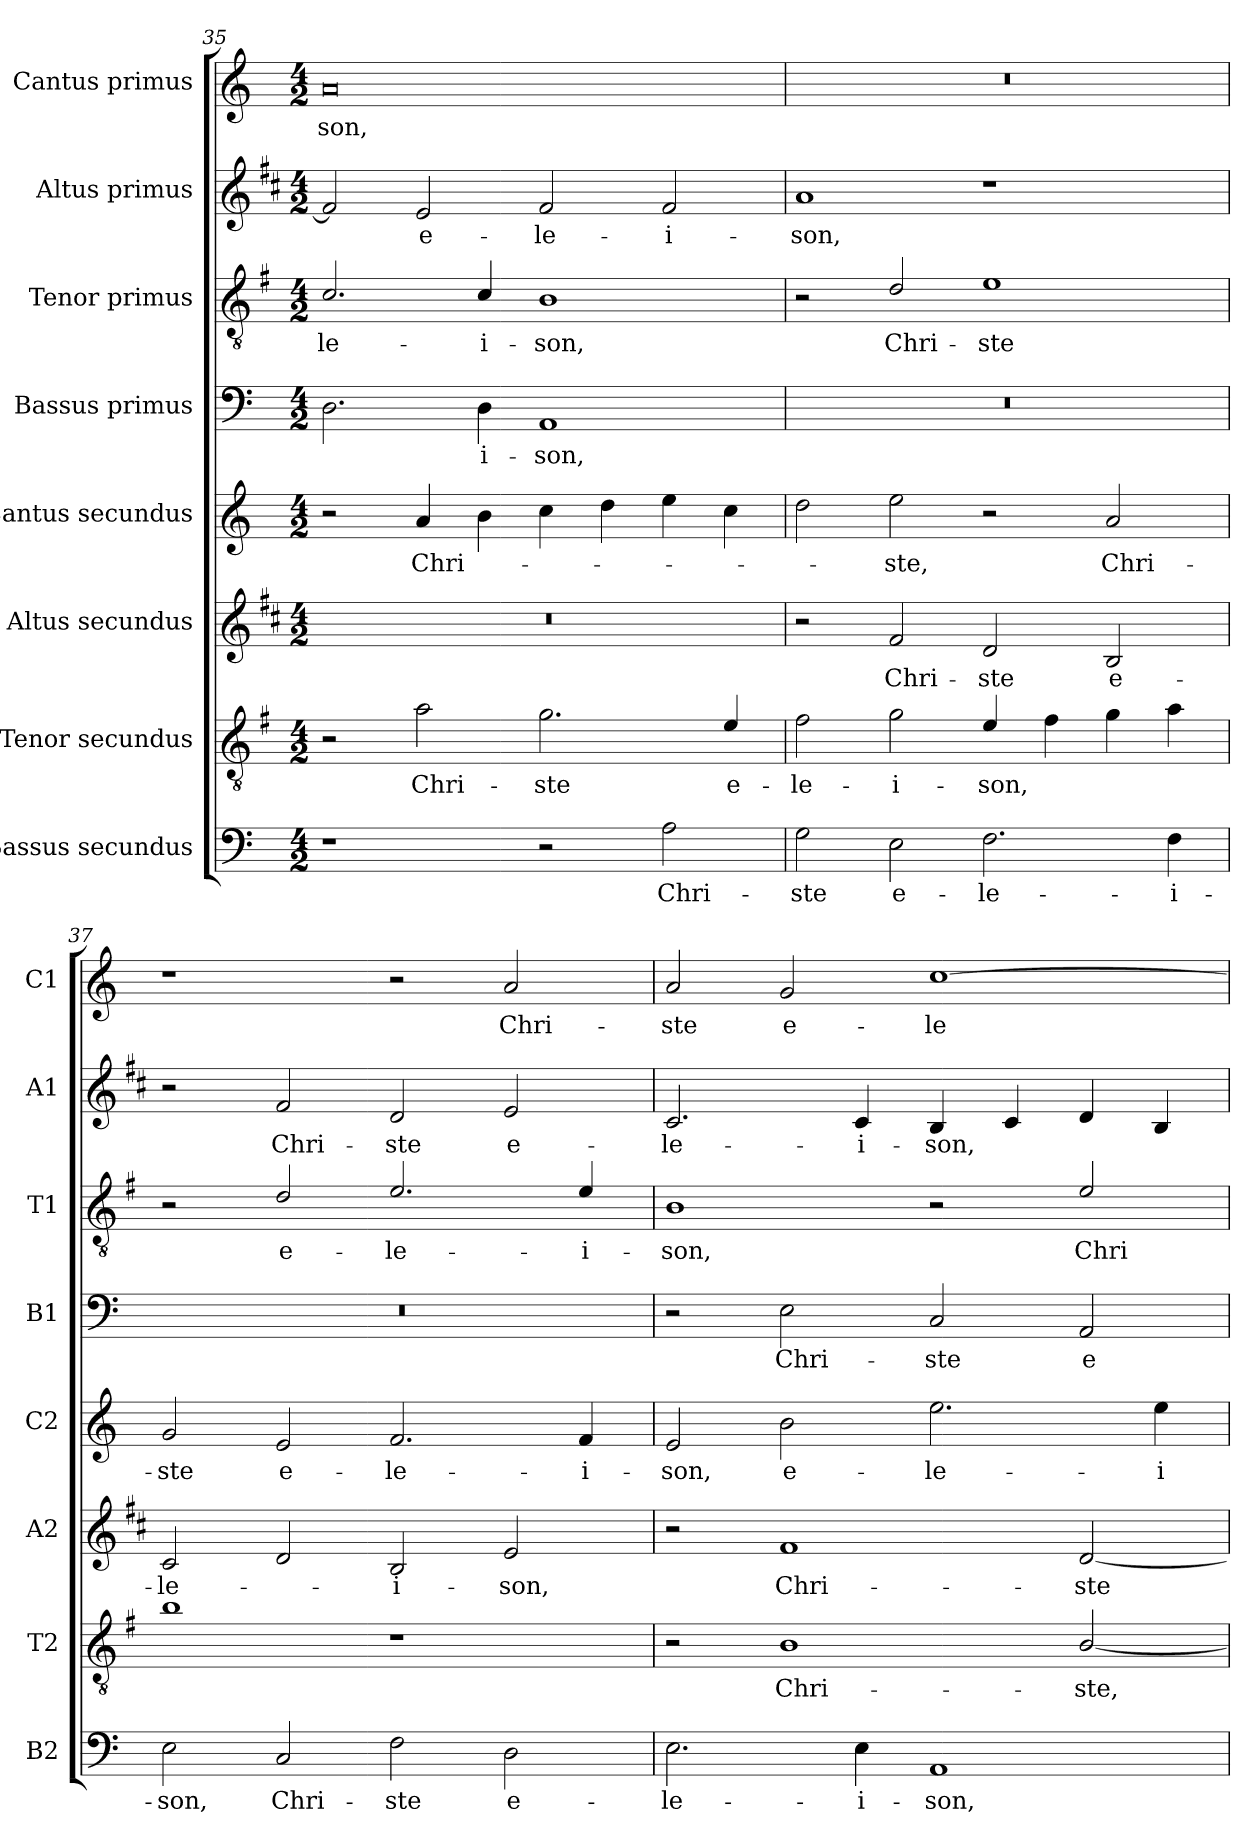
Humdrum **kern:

**kern	**text	**kern	**text	**kern	**text	**kern	**text	**kern	**text	**kern	**text	**kern	**text	**kern	**text
*part8	*part8	*part7	*part7	*part6	*part6	*part5	*part5	*part4	*part4	*part3	*part3	*part2	*part2	*part1	*part1
*staff8	*staff8	*staff7	*staff7	*staff6	*staff6	*staff5	*staff5	*staff4	*staff4	*staff3	*staff3	*staff2	*staff2	*staff1	*staff1
*I"Bassus secundus	*	*I"Tenor secundus	*	*I"Altus secundus	*	*I"Cantus secundus	*	*I"Bassus primus	*	*I"Tenor primus	*	*I"Altus primus	*	*I"Cantus primus	*
*I'B2	*	*I'T2	*	*I'A2	*	*I'C2	*	*I'B1	*	*I'T1	*	*I'A1	*	*I'C1	*
!!LO:LB:g=z
*clefF4	*	*clefGv2	*	*clefG2	*	*clefG2	*	*clefF4	*	*clefGv2	*	*clefG2	*	*clefG2	*
*	*	*ITrd4c7	*	*ITrd1c2	*	*	*	*	*	*ITrd4c7	*	*ITrd1c2	*	*	*
*k[]	*	*k[]	*	*k[]	*	*k[]	*	*k[]	*	*k[]	*	*k[]	*	*k[]	*
*C:	*	*C:	*	*C:	*	*C:	*	*C:	*	*C:	*	*C:	*	*C:	*
*M4/2	*	*M4/2	*	*M4/2	*	*M4/2	*	*M4/2	*	*M4/2	*	*M4/2	*	*M4/2	*
=35	=35	=35	=35	=35	=35	=35	=35	=35	=35	=35	=35	=35	=35	=35	=35
!	!	!	!	!	!	!	!	!	!	!	!LO:LY:b	!	!	!	!LO:LY:b
1r	.	2r	.	0r	.	2r	.	2.D\	.	2.F/	-le-	2e/]	.	0a	-son,
!	!	!	!LO:LY:b	!	!	!	!LO:LY:b	!	!	!	!	!	!LO:LY:b	!	!
.	.	2d\	Chri-	.	.	4a/	Chri-	.	.	.	.	2d/	e-	.	.
!	!	!	!	!	!	!	!	!	!LO:LY:b	!	!LO:LY:b	!	!	!	!
.	.	.	.	.	.	4b\	.	4D\	-i-	4F/	-i-	.	.	.	.
!	!	!	!LO:LY:b	!	!	!	!	!	!LO:LY:b	!	!LO:LY:b	!	!LO:LY:b	!	!
2r	.	2.c\	-ste	.	.	4cc\	.	1AA	-son,	1E	-son,	2e/	-le-	.	.
.	.	.	.	.	.	4dd\	.	.	.	.	.	.	.	.	.
!	!LO:LY:b	!	!	!	!	!	!	!	!	!	!	!	!LO:LY:b	!	!
2A\	Chri-	.	.	.	.	4ee\	.	.	.	.	.	2e/	-i-	.	.
!	!	!	!LO:LY:b	!	!	!	!	!	!	!	!	!	!	!	!
.	.	4A/	e-	.	.	4cc\	.	.	.	.	.	.	.	.	.
=36	=36	=36	=36	=36	=36	=36	=36	=36	=36	=36	=36	=36	=36	=36	=36
!	!LO:LY:b	!	!LO:LY:b	!	!	!	!	!	!	!	!	!	!LO:LY:b	!	!
2G\	-ste	2B\	-le-	2r	.	2dd\	.	0r	.	2r	.	1g	-son,	0r	.
!	!LO:LY:b	!	!LO:LY:b	!	!LO:LY:b	!	!LO:LY:b	!	!	!	!LO:LY:b	!	!	!	!
2E\	e-	2c\	-i-	2e/	Chri-	2ee\	-ste,	.	.	2G/	Chri-	.	.	.	.
!	!LO:LY:b	!	!LO:LY:b	!	!LO:LY:b	!	!	!	!	!	!LO:LY:b	!	!	!	!
2.F\	-le-	4A/	-son,	2c/	-ste	2r	.	.	.	1A	-ste	1r	.	.	.
.	.	4B\	.	.	.	.	.	.	.	.	.	.	.	.	.
!	!	!	!	!	!LO:LY:b	!	!LO:LY:b	!	!	!	!	!	!	!	!
.	.	4c\	.	2A/	e-	2a/	Chri-	.	.	.	.	.	.	.	.
!	!LO:LY:b	!	!	!	!	!	!	!	!	!	!	!	!	!	!
4F\	-i-	4d\	.	.	.	.	.	.	.	.	.	.	.	.	.
=37	=37	=37	=37	=37	=37	=37	=37	=37	=37	=37	=37	=37	=37	=37	=37
!	!LO:LY:b	!	!	!	!LO:LY:b	!	!LO:LY:b	!	!	!	!	!	!	!	!
2E\	-son,	1e	.	2B/	-le-	2g/	-ste	0r	.	2r	.	2r	.	1r	.
!	!LO:LY:b	!	!	!	!	!	!LO:LY:b	!	!	!	!LO:LY:b	!	!LO:LY:b	!	!
2C/	Chri-	.	.	2c/	.	2e/	e-	.	.	2G/	e-	2e/	Chri-	.	.
!	!LO:LY:b	!	!	!	!LO:LY:b	!	!LO:LY:b	!	!	!	!LO:LY:b	!	!LO:LY:b	!	!
2F\	-ste	1r	.	2A/	-i-	2.f/	-le-	.	.	2.A/	-le-	2c/	-ste	2r	.
!	!LO:LY:b	!	!	!	!LO:LY:b	!	!	!	!	!	!	!	!LO:LY:b	!	!LO:LY:b
2D\	e-	.	.	2d/	-son,	.	.	.	.	.	.	2d/	e-	2a/	Chri-
!	!	!	!	!	!	!	!LO:LY:b	!	!	!	!LO:LY:b	!	!	!	!
.	.	.	.	.	.	4f/	-i-	.	.	4A/	-i-	.	.	.	.
=38	=38	=38	=38	=38	=38	=38	=38	=38	=38	=38	=38	=38	=38	=38	=38
!	!LO:LY:b	!	!	!	!	!	!LO:LY:b	!	!	!	!LO:LY:b	!	!LO:LY:b	!	!LO:LY:b
2.E\	-le-	2r	.	2r	.	2e/	-son,	2r	.	1E	-son,	2.B/	-le-	2a/	-ste
!	!	!	!LO:LY:b	!	!LO:LY:b	!	!LO:LY:b	!	!LO:LY:b	!	!	!	!	!	!LO:LY:b
.	.	1E	Chri-	1e	Chri-	2b\	e-	2E\	Chri-	.	.	.	.	2g/	e-
!	!LO:LY:b	!	!	!	!	!	!	!	!	!	!	!	!LO:LY:b	!	!
4E\	-i-	.	.	.	.	.	.	.	.	.	.	4B/	-i-	.	.
!	!LO:LY:b	!	!	!	!	!	!LO:LY:b	!	!LO:LY:b	!	!	!	!LO:LY:b	!	!LO:LY:b
1AA	-son,	.	.	.	.	2.ee\	-le-	2C/	-ste	2r	.	4A/	-son,	[1cc	-le-
.	.	.	.	.	.	.	.	.	.	.	.	4B/	.	.	.
!	!	!	!LO:LY:b	!	!LO:LY:b	!	!	!	!LO:LY:b	!	!LO:LY:b	!	!	!	!
.	.	[2E/	-ste,	[2c/	-ste	.	.	2AA/	e-	2A/	Chri-	4c/	.	.	.
!	!	!	!	!	!	!	!LO:LY:b	!	!	!	!	!	!	!	!
.	.	.	.	.	.	4ee\	-i-	.	.	.	.	4A/	.	.	.
=	=	=	=	=	=	=	=	=	=	=	=	=	=	=	=
*-	*-	*-	*-	*-	*-	*-	*-	*-	*-	*-	*-	*-	*-	*-	*-
